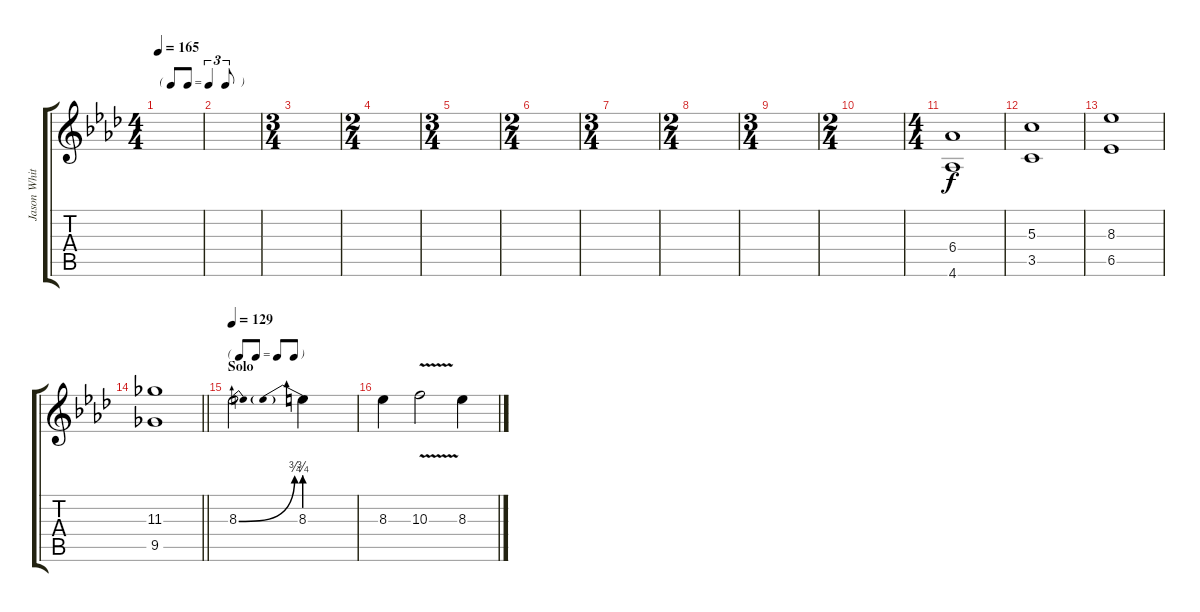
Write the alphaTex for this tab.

\track ("Jason White (Lead Guitar)" "Jason Whit") {instrument distortionguitar}
\staff {score tabs}
\tuning (E4 B3 G3 D3 A2 E2) {hide}
\ts (4 4)
\tf triplet8th
\tempo 165
\clef g2
\ks ab
|
|
\ts (3 4)
|
\ts (2 4)
|
\ts (3 4)
|
\ts (2 4)
|
\ts (3 4)
|
\ts (2 4)
|
\ts (3 4)
|
\ts (2 4)
|
\ts (4 4)
(6.4 4.6).1 |
(5.3 3.5).1 |
(8.3 6.5).1 |
\barLineRight lightlight
(11.3 9.5).1 |
\tf none
\section ("" "Solo")
\tempo 129
8.3{be (bend 0 0 60 3)}.2{d} 8.3{be (prebend 0 3 60 3)}.4 |
8.3.4 10.3{v}.2 8.3.4
